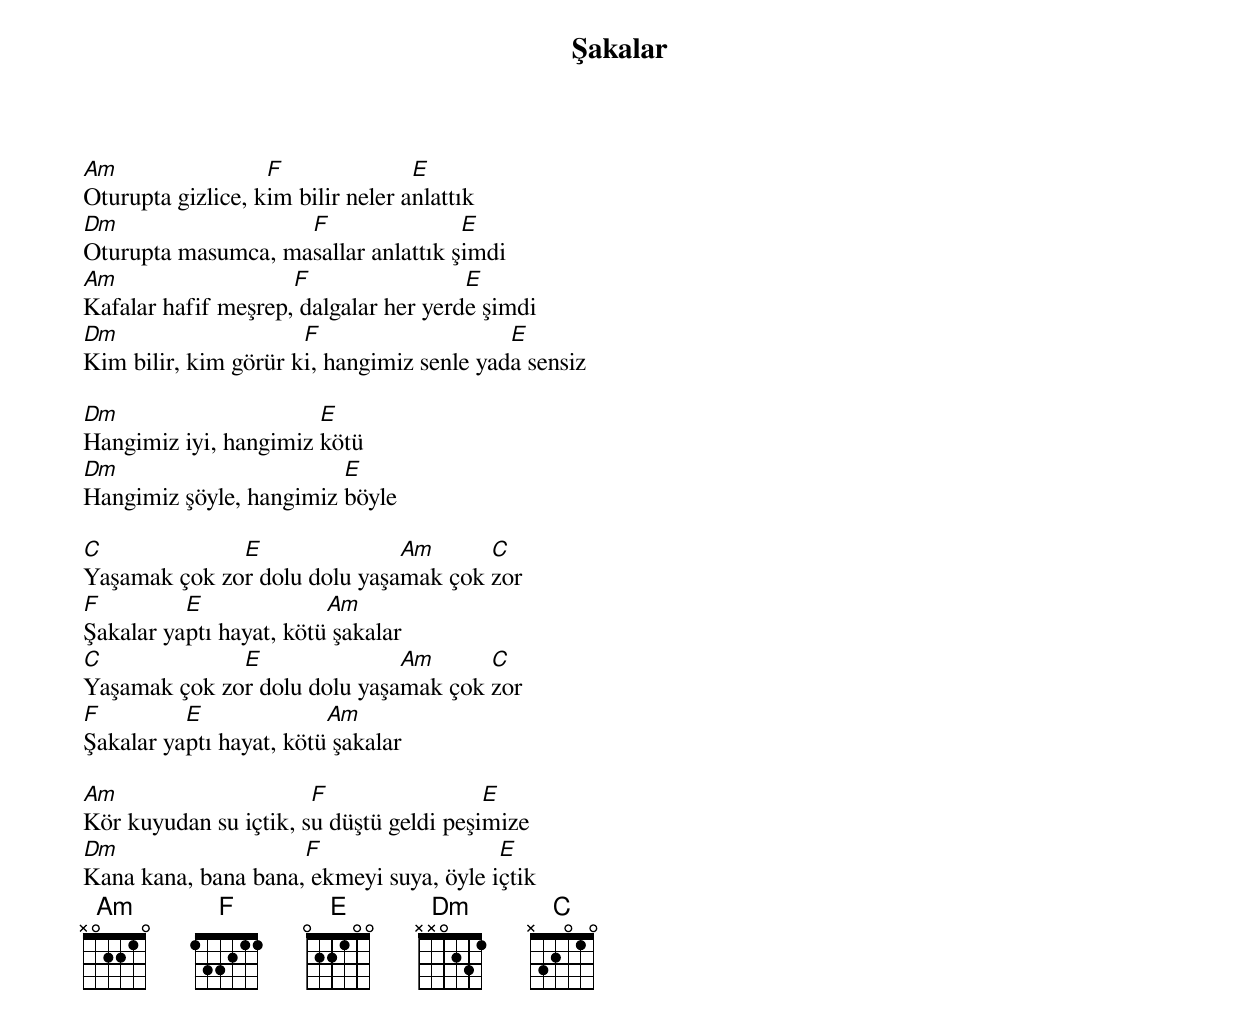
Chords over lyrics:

{title: Şakalar}
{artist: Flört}

Am                 F               E
Oturupta gizlice, kim bilir neler anlattık
Dm                  F                E
Oturupta masumca, masallar anlattık şimdi
Am                   F                 E
Kafalar hafif meşrep, dalgalar her yerde şimdi
Dm                    F                    E
Kim bilir, kim görür ki, hangimiz senle yada sensiz

Dm                     E
Hangimiz iyi, hangimiz kötü
Dm                       E
Hangimiz şöyle, hangimiz böyle

C             E               Am      C
Yaşamak çok zor dolu dolu yaşamak çok zor
F         E              Am
Şakalar yaptı hayat, kötü şakalar
C             E               Am      C
Yaşamak çok zor dolu dolu yaşamak çok zor
F         E              Am
Şakalar yaptı hayat, kötü şakalar

Am                     F                 E
Kör kuyudan su içtik, su düştü geldi peşimize
Dm                   F                   E
Kana kana, bana bana, ekmeyi suya, öyle içtik
